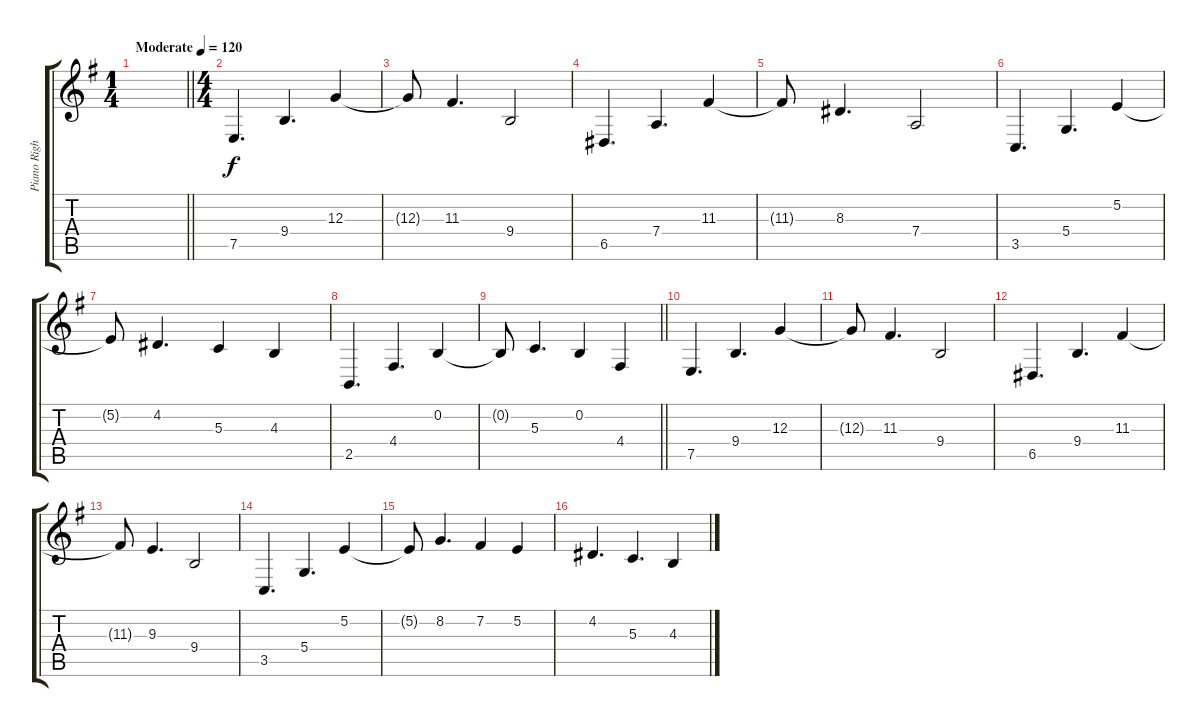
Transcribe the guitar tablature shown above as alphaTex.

\track ("Piano Right Standard" "Piano Righ") {instrument acousticgrandpiano}
\staff {score tabs}
\tuning (E4 B3 G3 D3 A2 E2) {hide}
\ts (1 4)
\tempo (120 "Moderate")
\clef g2
\barLineRight lightlight
\ks eminor
|
\ts (4 4)
7.5.4{d} 9.4.4{d} 12.3.4 |
12.3{t}.8 11.3.4{d} 9.4.2 |
6.5.4{d} 7.4.4{d} 11.3.4 |
11.3{t}.8 8.3.4{d} 7.4.2 |
3.5.4{d} 5.4.4{d} 5.2.4 |
5.2{t}.8 4.2.4{d} 5.3.4 4.3.4 |
2.5.4{d} 4.4.4{d} 0.2.4 |
\barLineRight lightlight
0.2{t}.8 5.3.4{d} 0.2.4 4.4.4 |
7.5.4{d} 9.4.4{d} 12.3.4 |
12.3{t}.8 11.3.4{d} 9.4.2 |
6.5.4{d} 9.4.4{d} 11.3.4 |
11.3{t}.8 9.3.4{d} 9.4.2 |
3.5.4{d} 5.4.4{d} 5.2.4 |
5.2{t}.8 8.2.4{d} 7.2.4 5.2.4 |
4.2.4{d} 5.3.4{d} 4.3.4
